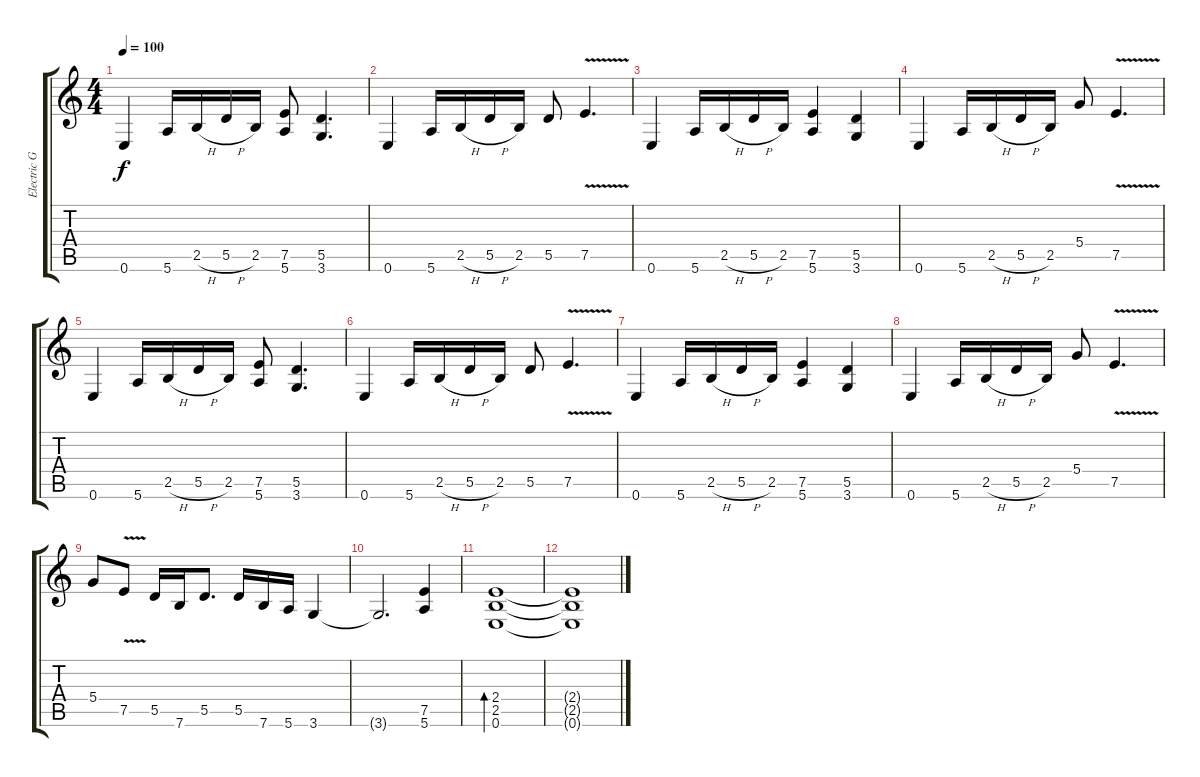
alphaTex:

\track ("Electric Guitar" "Electric G") {instrument overdrivenguitar}
\staff {score tabs}
\tuning (E4 B3 G3 D3 A2 E2) {hide}
\ts (4 4)
\tempo 100
\clef g2
\ks c
0.6.4{dy f} 5.6.16 2.5{h}.16 5.5{h}.16 2.5.16 (7.5 5.6).8 (5.5 3.6).4{d} |
0.6.4 5.6.16 2.5{h}.16 5.5{h}.16 2.5.16 5.5.8 7.5{v}.4{d} |
0.6.4 5.6.16 2.5{h}.16 5.5{h}.16 2.5.16 (7.5 5.6).4 (5.5 3.6).4 |
0.6.4 5.6.16 2.5{h}.16 5.5{h}.16 2.5.16 5.4.8 7.5{v}.4{d} |
0.6.4 5.6.16 2.5{h}.16 5.5{h}.16 2.5.16 (7.5 5.6).8 (5.5 3.6).4{d} |
0.6.4 5.6.16 2.5{h}.16 5.5{h}.16 2.5.16 5.5.8 7.5{v}.4{d} |
0.6.4 5.6.16 2.5{h}.16 5.5{h}.16 2.5.16 (7.5 5.6).4 (5.5 3.6).4 |
0.6.4 5.6.16 2.5{h}.16 5.5{h}.16 2.5.16 5.4.8 7.5{v}.4{d} |
5.4.8 7.5{v}.8 5.5.16 7.6.16 5.5.8{d} 5.5.16 7.6.16 5.6.16 3.6.4 |
3.6{t}.2{d} (7.5 5.6).4 |
(2.4 2.5 0.6).1{bd 30} |
(2.4{t} 2.5{t} 0.6{t}).1
